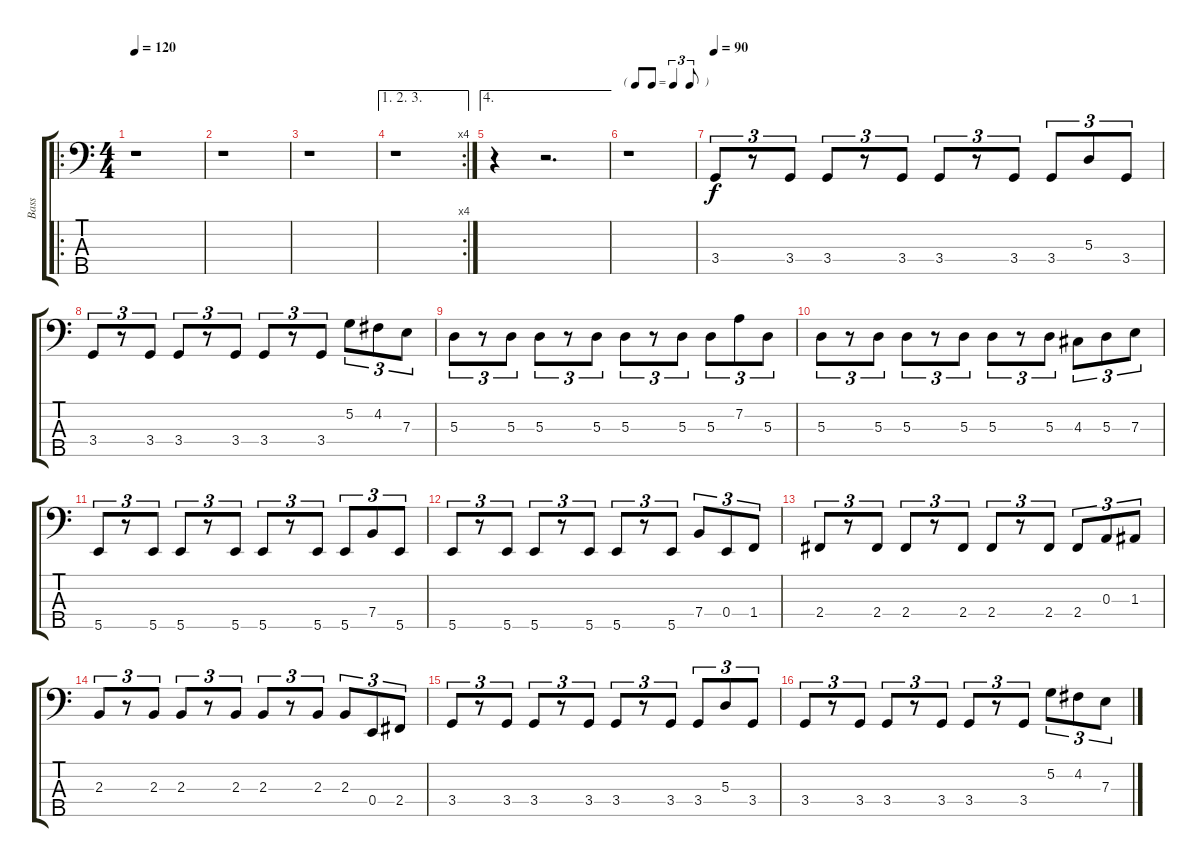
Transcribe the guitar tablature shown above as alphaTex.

\track ("Bass" "Bass") {instrument electricbasspick}
\staff {score tabs}
\tuning (G2 D2 A1 E1 B0) {hide}
\ro
\ts (4 4)
\tempo 120
\clef f4
\ks c
r.1{dy f instrument electricbasspick} |
r.1 |
r.1 |
\ae (1 2 3)
\rc 4
r.1 |
\ae 4
r.4 r.2{d} |
\tf triplet8th
r.1 |
\tempo 90
3.4.8{tu (3 2)} r.8{tu (3 2)} 3.4.8{tu (3 2)} 3.4.8{tu (3 2)} r.8{tu (3 2)} 3.4.8{tu (3 2)} 3.4.8{tu (3 2)} r.8{tu (3 2)} 3.4.8{tu (3 2)} 3.4.8{tu (3 2)} 5.3.8{tu (3 2)} 3.4.8{tu (3 2)} |
3.4.8{tu (3 2)} r.8{tu (3 2)} 3.4.8{tu (3 2)} 3.4.8{tu (3 2)} r.8{tu (3 2)} 3.4.8{tu (3 2)} 3.4.8{tu (3 2)} r.8{tu (3 2)} 3.4.8{tu (3 2)} 5.2.8{tu (3 2)} 4.2.8{tu (3 2)} 7.3.8{tu (3 2)} |
5.3.8{tu (3 2)} r.8{tu (3 2)} 5.3.8{tu (3 2)} 5.3.8{tu (3 2)} r.8{tu (3 2)} 5.3.8{tu (3 2)} 5.3.8{tu (3 2)} r.8{tu (3 2)} 5.3.8{tu (3 2)} 5.3.8{tu (3 2)} 7.2.8{tu (3 2)} 5.3.8{tu (3 2)} |
5.3.8{tu (3 2)} r.8{tu (3 2)} 5.3.8{tu (3 2)} 5.3.8{tu (3 2)} r.8{tu (3 2)} 5.3.8{tu (3 2)} 5.3.8{tu (3 2)} r.8{tu (3 2)} 5.3.8{tu (3 2)} 4.3.8{tu (3 2)} 5.3.8{tu (3 2)} 7.3.8{tu (3 2)} |
5.5.8{tu (3 2)} r.8{tu (3 2)} 5.5.8{tu (3 2)} 5.5.8{tu (3 2)} r.8{tu (3 2)} 5.5.8{tu (3 2)} 5.5.8{tu (3 2)} r.8{tu (3 2)} 5.5.8{tu (3 2)} 5.5.8{tu (3 2)} 7.4.8{tu (3 2)} 5.5.8{tu (3 2)} |
5.5.8{tu (3 2)} r.8{tu (3 2)} 5.5.8{tu (3 2)} 5.5.8{tu (3 2)} r.8{tu (3 2)} 5.5.8{tu (3 2)} 5.5.8{tu (3 2)} r.8{tu (3 2)} 5.5.8{tu (3 2)} 7.4.8{tu (3 2)} 0.4.8{tu (3 2)} 1.4.8{tu (3 2)} |
2.4.8{tu (3 2)} r.8{tu (3 2)} 2.4.8{tu (3 2)} 2.4.8{tu (3 2)} r.8{tu (3 2)} 2.4.8{tu (3 2)} 2.4.8{tu (3 2)} r.8{tu (3 2)} 2.4.8{tu (3 2)} 2.4.8{tu (3 2)} 0.3.8{tu (3 2)} 1.3.8{tu (3 2)} |
2.3.8{tu (3 2)} r.8{tu (3 2)} 2.3.8{tu (3 2)} 2.3.8{tu (3 2)} r.8{tu (3 2)} 2.3.8{tu (3 2)} 2.3.8{tu (3 2)} r.8{tu (3 2)} 2.3.8{tu (3 2)} 2.3.8{tu (3 2)} 0.4.8{tu (3 2)} 2.4.8{tu (3 2)} |
3.4.8{tu (3 2)} r.8{tu (3 2)} 3.4.8{tu (3 2)} 3.4.8{tu (3 2)} r.8{tu (3 2)} 3.4.8{tu (3 2)} 3.4.8{tu (3 2)} r.8{tu (3 2)} 3.4.8{tu (3 2)} 3.4.8{tu (3 2)} 5.3.8{tu (3 2)} 3.4.8{tu (3 2)} |
3.4.8{tu (3 2)} r.8{tu (3 2)} 3.4.8{tu (3 2)} 3.4.8{tu (3 2)} r.8{tu (3 2)} 3.4.8{tu (3 2)} 3.4.8{tu (3 2)} r.8{tu (3 2)} 3.4.8{tu (3 2)} 5.2.8{tu (3 2)} 4.2.8{tu (3 2)} 7.3.8{tu (3 2)}
